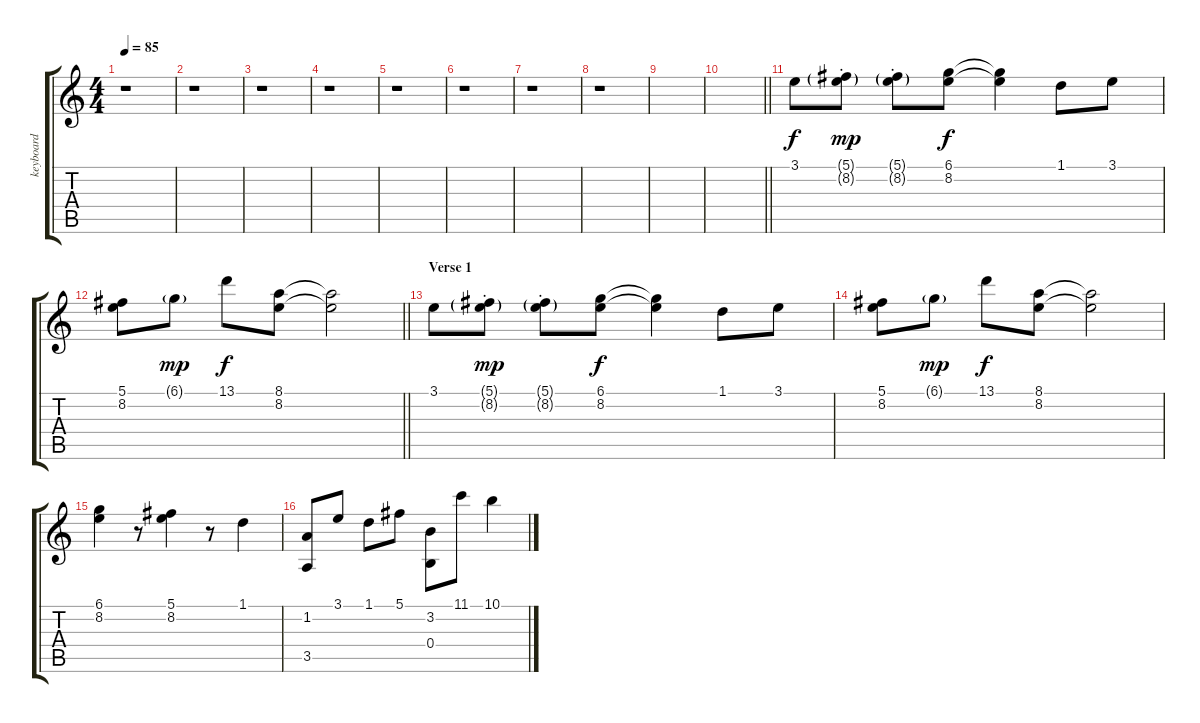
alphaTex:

\track ("keyboard" "keyboard") {instrument acousticgrandpiano}
\staff {score tabs}
\tuning (Db5 Ab4 E4 B3 Gb3 B2) {hide}
\ts (4 4)
\tempo 85
\clef g2
\ks c
r.1{dy f instrument acousticgrandpiano} |
r.1 |
r.1 |
r.1 |
r.1 |
r.1 |
r.1 |
r.1 |
|
\barLineRight lightlight
|
3.1.8 (5.1{g st} 8.2{g st}).8{dy mp} (5.1{g st} 8.2{g st}).8 (6.1 8.2).8{dy f} (6.1{t} 8.2{t}).4 1.1.8 3.1.8 |
\barLineRight lightlight
(5.1 8.2).8 6.1{g}.8{dy mp} 13.1.8{dy f} (8.1 8.2).8 (8.1{t} 8.2{t}).2 |
\section ("" "Verse 1")
3.1.8 (5.1{g st} 8.2{g st}).8{dy mp} (5.1{g st} 8.2{g st}).8 (6.1 8.2).8{dy f} (6.1{t} 8.2{t}).4 1.1.8 3.1.8 |
(5.1 8.2).8 6.1{g}.8{dy mp} 13.1.8{dy f} (8.1 8.2).8 (8.1{t} 8.2{t}).2 |
(6.1 8.2).4 r.8 (5.1 8.2).4 r.8 1.1.4 |
(1.2 3.5).8 3.1.8 1.1.8 5.1.8 (3.2 0.4).8 11.1.8 10.1.4
